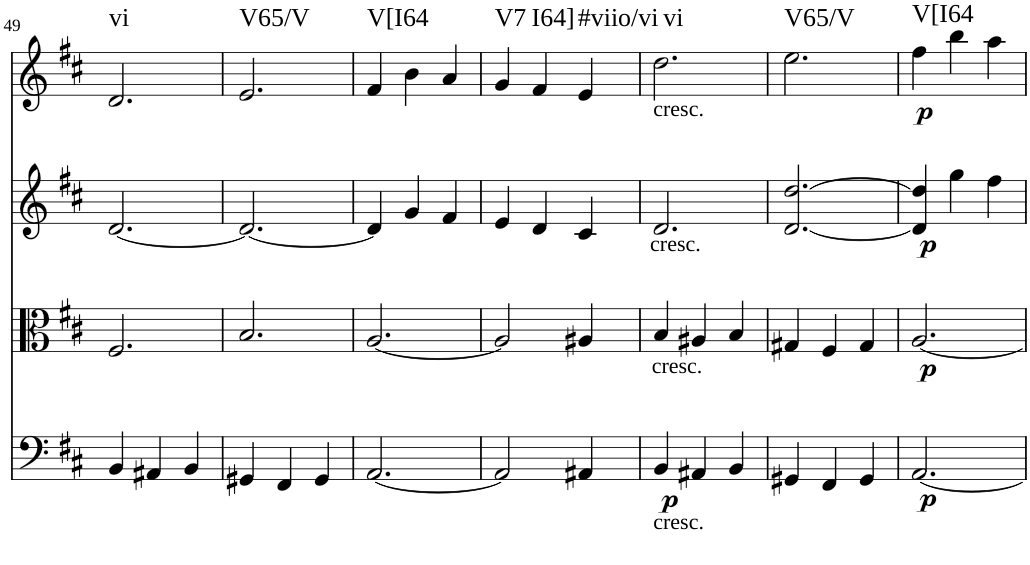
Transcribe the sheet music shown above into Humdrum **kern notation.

**kern	**dynam	**kern	**dynam	**kern	**dynam	**kern	**dynam	**harte
*part4	*part4	*part3	*part3	*part2	*part2	*part1	*part1	*part1
*staff4	*staff4	*staff3	*staff3	*staff2	*staff2	*staff1	*staff1	*
*I"Violoncello	*	*I"Viola	*	*I"Violin II	*	*I"Violin I	*	*
*I'Vc	*	*I'Vla	*	*I'Vln	*	*I'Vln	*	*
!!LO:PB:g=z
*clefF4	*	*clefC3	*	*clefG2	*	*clefG2	*	*
*k[f#c#]	*	*k[f#c#]	*	*k[f#c#]	*	*k[f#c#]	*	*
*M3/4	*	*M3/4	*	*M3/4	*	*M3/4	*	*
=49	=49	=49	=49	=49	=49	=49	=49	=49
!	!	!	!	!	!	!	!	!LO:H:kt=vi
4BB/	.	2.F#/	.	[2.d/	.	2.d/	.	N
4AA#X/	.	.	.	.	.	.	.	.
4BB/	.	.	.	.	.	.	.	.
=50	=50	=50	=50	=50	=50	=50	=50	=50
!	!	!	!	!	!	!	!	!LO:H:kt=V65/V
4GG#X/	.	2.B/	.	2.d/_	.	2.e/	.	N
4FF#/	.	.	.	.	.	.	.	.
4GG#/	.	.	.	.	.	.	.	.
=51	=51	=51	=51	=51	=51	=51	=51	=51
!	!	!	!	!	!	!	!	!LO:H:kt=V[I64
[2.AA/	.	[2.A/	.	4d/]	.	4f#/	.	N
.	.	.	.	4g/	.	4b\	.	.
.	.	.	.	4f#/	.	4a/	.	.
=52	=52	=52	=52	=52	=52	=52	=52	=52
!	!	!	!	!	!	!	!	!LO:H:kt=V7
2AA/]	.	2A/]	.	4e/	.	4g/	.	N
!	!	!	!	!	!	!	!	!LO:H:kt=I64]
.	.	.	.	4d/	.	4f#/	.	N
!	!	!	!	!	!	!	!	!LO:H:kt=#viio/vi
4AA#X/	.	4A#X/	.	4c#/	.	4e/	.	N
=53	=53	=53	=53	=53	=53	=53	=53	=53
!	!	!	!	!	!	!LO:TX:b:t=cresc.	!	!
!	!	!	!	!LO:TX:b:t=cresc.	!	!	!	!
!	!	!LO:TX:b:t=cresc.	!	!	!	!	!	!
!LO:TX:b:t=cresc.	!	!	!	!	!	!	!	!
!	!LO:DY:b	!	!	!	!	!	!	!LO:H:kt=vi
4BB/	p	4B/	.	2.d/	.	2.dd\	.	N
4AA#X/	.	4A#X/	.	.	.	.	.	.
4BB/	.	4B/	.	.	.	.	.	.
=54	=54	=54	=54	=54	=54	=54	=54	=54
!	!	!	!	!	!	!	!	!LO:H:kt=V65/V
4GG#X/	.	4G#X/	.	[2.d/ [2.dd/	.	2.ee\	.	N
4FF#/	.	4F#/	.	.	.	.	.	.
4GG#/	.	4G#/	.	.	.	.	.	.
=55	=55	=55	=55	=55	=55	=55	=55	=55
!	!LO:DY:b	!	!LO:DY:b	!	!LO:DY:b	!	!LO:DY:b	!LO:H:kt=V[I64
[2.AA/	p	[2.A/	p	4d/] 4dd/]	p	4ff#\	p	N
.	.	.	.	4gg\	.	4bb\	.	.
.	.	.	.	4ff#\	.	4aa\	.	.
=	=	=	=	=	=	=	=	=
*-	*-	*-	*-	*-	*-	*-	*-	*-
